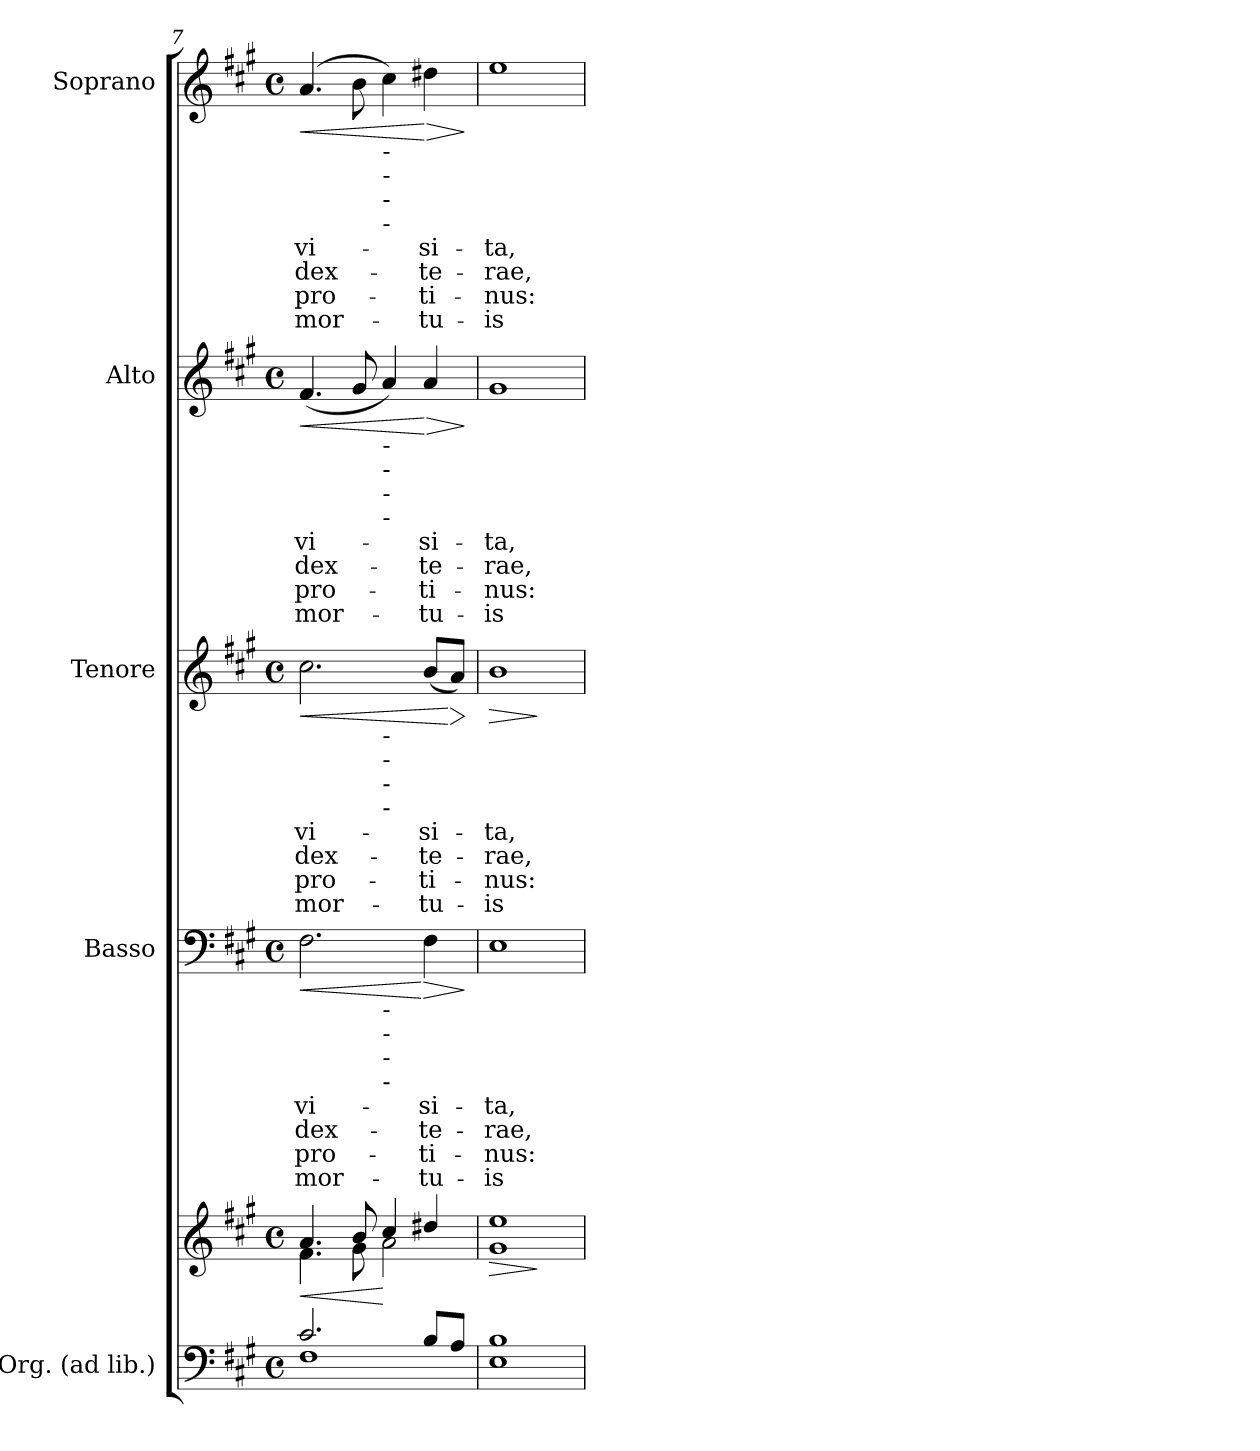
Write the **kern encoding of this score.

**kern	**kern	**dynam	**kern	**text	**text	**text	**text	**dynam	**kern	**text	**text	**text	**text	**dynam	**kern	**text	**text	**text	**text	**dynam	**kern	**text	**text	**text	**text	**dynam
*part5	*part5	*part5	*part4	*part4	*part4	*part4	*part4	*part4	*part3	*part3	*part3	*part3	*part3	*part3	*part2	*part2	*part2	*part2	*part2	*part2	*part1	*part1	*part1	*part1	*part1	*part1
*staff6	*staff5	*staff5/6	*staff4	*staff4	*staff4	*staff4	*staff4	*staff4	*staff3	*staff3	*staff3	*staff3	*staff3	*staff3	*staff2	*staff2	*staff2	*staff2	*staff2	*staff2	*staff1	*staff1	*staff1	*staff1	*staff1	*staff1
*I"Org. (ad lib.)	*	*	*I"Basso	*	*	*	*	*	*I"Tenore	*	*	*	*	*	*I"Alto	*	*	*	*	*	*I"Soprano	*	*	*	*	*
*I'Org.	*	*	*I'B.	*	*	*	*	*	*I'T.	*	*	*	*	*	*I'A.	*	*	*	*	*	*I'S.	*	*	*	*	*
*clefF4	*clefG2	*	*clefF4	*	*	*	*	*	*clefG2	*	*	*	*	*	*clefG2	*	*	*	*	*	*clefG2	*	*	*	*	*
*	*	*	*	*	*	*	*	*	*ITrd7c12	*	*	*	*	*	*	*	*	*	*	*	*	*	*	*	*	*
*k[f#c#g#]	*k[f#c#g#]	*	*k[f#c#g#]	*	*	*	*	*	*k[f#c#g#]	*	*	*	*	*	*k[f#c#g#]	*	*	*	*	*	*k[f#c#g#]	*	*	*	*	*
*A:	*A:	*	*A:	*	*	*	*	*	*A:	*	*	*	*	*	*A:	*	*	*	*	*	*A:	*	*	*	*	*
*M4/4	*M4/4	*	*M4/4	*	*	*	*	*	*M4/4	*	*	*	*	*	*M4/4	*	*	*	*	*	*M4/4	*	*	*	*	*
*met(c)	*met(c)	*	*met(c)	*	*	*	*	*	*met(c)	*	*	*	*	*	*met(c)	*	*	*	*	*	*met(c)	*	*	*	*	*
=7	=7	=7	=7	=7	=7	=7	=7	=7	=7	=7	=7	=7	=7	=7	=7	=7	=7	=7	=7	=7	=7	=7	=7	=7	=7	=7
*^	*^	*	*	*	*	*	*	*	*	*	*	*	*	*	*	*	*	*	*	*	*	*	*	*	*	*
!	!	!	!	!LO:HP:b	!	!	!	!	!	!	!	!	!	!	!	!	!	!	!	!	!	!	!	!	!	!	!	!
!	!	!	!	!	!	!LO:LY:b:color=#000000	!LO:LY:b:color=#000000	!LO:LY:b:color=#000000	!LO:LY:b:color=#000000	!LO:HP:b	!	!	!	!	!	!	!	!	!	!	!	!	!	!	!	!	!	!
!	!	!	!	!	!	!	!	!	!	!	!	!LO:LY:b:color=#000000	!LO:LY:b:color=#000000	!LO:LY:b:color=#000000	!LO:LY:b:color=#000000	!LO:HP:b	!	!	!	!	!	!	!	!	!	!	!	!
!	!	!	!	!	!	!	!	!	!	!	!	!	!	!	!	!	!	!LO:LY:b:color=#000000	!LO:LY:b:color=#000000	!LO:LY:b:color=#000000	!LO:LY:b:color=#000000	!LO:HP:b	!	!	!	!	!	!
!	!	!	!	!	!	!	!	!	!	!	!	!	!	!	!	!	!	!	!	!	!	!	!	!LO:LY:b:color=#000000	!LO:LY:b:color=#000000	!LO:LY:b:color=#000000	!LO:LY:b:color=#000000	!LO:HP:b
*	*	*	*	*	*^	*	*	*	*	*	*^	*	*	*	*	*	*	*	*	*	*	*	*	*	*	*	*	*
2.c#i/	1F#i	4.ai/	4.f#i\	<	2.F#i\	2ryy	vi-	dex-	pro-	mor-	<	2.c#i\	2ryy	vi-	dex-	pro-	mor-	<	(4.f#i/	vi-	dex-	pro-	mor-	<	(4.ai/	vi-	dex-	pro-	mor-	<
.	.	8bi/	8g#i\	.	.	.	.	.	.	.	.	.	.	.	.	.	.	.	8g#i/	.	.	.	.	.	8bi\	.	.	.	.	.
!	!	!	!	!	!	!	!	!	!	!	!	!	!	!	!	!	!	!	!	!	!	!	!	!	!LO:TX:b:t=-	!	!	!	!	!
!	!	!	!	!	!	!	!	!	!	!	!	!	!	!	!	!	!	!	!	!	!	!	!	!	!LO:TX:b:t=-	!	!	!	!	!
!	!	!	!	!	!	!	!	!	!	!	!	!	!	!	!	!	!	!	!	!	!	!	!	!	!LO:TX:b:t=-	!	!	!	!	!
!	!	!	!	!	!	!	!	!	!	!	!	!	!	!	!	!	!	!	!	!	!	!	!	!	!LO:TX:b:t=-	!	!	!	!	!
!	!	!	!	!	!	!	!	!	!	!	!	!	!	!	!	!	!	!	!LO:TX:b:t=-	!	!	!	!	!	!	!	!	!	!	!
!	!	!	!	!	!	!	!	!	!	!	!	!	!	!	!	!	!	!	!LO:TX:b:t=-	!	!	!	!	!	!	!	!	!	!	!
!	!	!	!	!	!	!	!	!	!	!	!	!	!	!	!	!	!	!	!LO:TX:b:t=-	!	!	!	!	!	!	!	!	!	!	!
!	!	!	!	!	!	!	!	!	!	!	!	!	!	!	!	!	!	!	!LO:TX:b:t=-	!	!	!	!	!	!	!	!	!	!	!
!	!	!	!	!	!	!	!	!	!	!	!	!	!LO:TX:b:t=-	!	!	!	!	!	!	!	!	!	!	!	!	!	!	!	!	!
!	!	!	!	!	!	!	!	!	!	!	!	!	!LO:TX:b:t=-	!	!	!	!	!	!	!	!	!	!	!	!	!	!	!	!	!
!	!	!	!	!	!	!	!	!	!	!	!	!	!LO:TX:b:t=-	!	!	!	!	!	!	!	!	!	!	!	!	!	!	!	!	!
!	!	!	!	!	!	!	!	!	!	!	!	!	!LO:TX:b:t=-	!	!	!	!	!	!	!	!	!	!	!	!	!	!	!	!	!
!	!	!	!	!	!	!LO:TX:b:t=-	!	!	!	!	!	!	!	!	!	!	!	!	!	!	!	!	!	!	!	!	!	!	!	!
!	!	!	!	!	!	!LO:TX:b:t=-	!	!	!	!	!	!	!	!	!	!	!	!	!	!	!	!	!	!	!	!	!	!	!	!
!	!	!	!	!	!	!LO:TX:b:t=-	!	!	!	!	!	!	!	!	!	!	!	!	!	!	!	!	!	!	!	!	!	!	!	!
!	!	!	!	!	!	!LO:TX:b:t=-	!	!	!	!	!	!	!	!	!	!	!	!	!	!	!	!	!	!	!	!	!	!	!	!
.	.	4cc#i/	2ai\	[	.	2ryy	.	.	.	.	.	.	2ryy	.	.	.	.	.	4ai/)	.	.	.	.	.	4cc#i\)	.	.	.	.	.
!	!	!	!	!	!	!	!LO:LY:b:color=#000000	!LO:LY:b:color=#000000	!LO:LY:b:color=#000000	!LO:LY:b:color=#000000	!LO:HP:n=1:b	!	!	!	!	!	!	!	!	!	!	!	!	!	!	!	!	!	!	!
!	!	!	!	!	!	!	!	!	!	!	!	!	!	!LO:LY:b:color=#000000	!LO:LY:b:color=#000000	!LO:LY:b:color=#000000	!LO:LY:b:color=#000000	!	!	!	!	!	!	!	!	!	!	!	!	!
!	!	!	!	!	!	!	!	!	!	!	!	!	!	!	!	!	!	!	!	!LO:LY:b:color=#000000	!LO:LY:b:color=#000000	!LO:LY:b:color=#000000	!LO:LY:b:color=#000000	!LO:HP:n=1:b	!	!	!	!	!	!
!	!	!	!	!	!	!	!	!	!	!	!	!	!	!	!	!	!	!	!	!	!	!	!	!	!	!LO:LY:b:color=#000000	!LO:LY:b:color=#000000	!LO:LY:b:color=#000000	!LO:LY:b:color=#000000	!LO:HP:n=1:b
8Bi/L	.	4dd#Xi/	.	.	4F#i\	.	-si-	-te-	-ti-	-tu-	[ >	(8Bi/L	.	-si-	-te-	-ti-	-tu-	.	4ai/	-si-	-te-	-ti-	-tu-	[ >	4dd#Xi\	-si-	-te-	-ti-	-tu-	[ >
!	!	!	!	!	!	!	!	!	!	!	!	!	!	!	!	!	!	!LO:HP:n=1:b	!	!	!	!	!	!	!	!	!	!	!	!
8Ai/J	.	.	.	.	.	.	.	.	.	.	.	8Ai/J)	.	.	.	.	.	[ >	.	.	.	.	.	.	.	.	.	.	.	.
*v	*v	*	*	*	*	*	*	*	*	*	*	*	*	*	*	*	*	*	*	*	*	*	*	*	*	*	*	*	*	*
*	*v	*v	*	*	*	*	*	*	*	*	*	*	*	*	*	*	*	*	*	*	*	*	*	*	*	*	*	*	*
.	.	.	.	.	.	.	.	.	]	.	.	.	.	.	.	]	.	.	.	.	.	]	.	.	.	.	.	]
=8	=8	=8	=8	=8	=8	=8	=8	=8	=8	=8	=8	=8	=8	=8	=8	=8	=8	=8	=8	=8	=8	=8	=8	=8	=8	=8	=8	=8
*^	*	*	*	*	*	*	*	*	*	*	*	*	*	*	*	*	*	*	*	*	*	*	*	*	*	*	*	*
!	!	!	!LO:HP:b	!	!	!	!	!	!	!	!	!	!	!	!	!	!	!	!	!	!	!	!	!	!	!	!	!	!
*	*	*	*	*v	*v	*	*	*	*	*	*	*	*	*	*	*	*	*	*	*	*	*	*	*	*	*	*	*	*
*	*	*	*	*	*	*	*	*	*	*v	*v	*	*	*	*	*	*	*	*	*	*	*	*	*	*	*	*	*
*	*	*	*	*^	*	*	*	*	*	*^	*	*	*	*	*	*	*	*	*	*	*	*	*	*	*	*	*
!	!	!	!	!	!	!LO:LY:b:color=#000000	!LO:LY:b:color=#000000	!LO:LY:b:color=#000000	!LO:LY:b:color=#000000	!	!	!	!	!	!	!	!	!	!	!	!	!	!	!	!	!	!	!	!
*	*	*	*	*v	*v	*	*	*	*	*	*	*	*	*	*	*	*	*	*	*	*	*	*	*	*	*	*	*	*
*	*	*	*	*	*	*	*	*	*	*v	*v	*	*	*	*	*	*	*	*	*	*	*	*	*	*	*	*	*
*	*	*	*	*^	*	*	*	*	*	*^	*	*	*	*	*	*	*	*	*	*	*	*	*	*	*	*	*
!	!	!	!	!	!	!	!	!	!	!	!	!	!LO:LY:b:color=#000000	!LO:LY:b:color=#000000	!LO:LY:b:color=#000000	!LO:LY:b:color=#000000	!LO:HP:b	!	!	!	!	!	!	!	!	!	!	!	!
*	*	*	*	*v	*v	*	*	*	*	*	*	*	*	*	*	*	*	*	*	*	*	*	*	*	*	*	*	*	*
*	*	*	*	*	*	*	*	*	*	*v	*v	*	*	*	*	*	*	*	*	*	*	*	*	*	*	*	*	*
*	*	*	*	*^	*	*	*	*	*	*^	*	*	*	*	*	*	*	*	*	*	*	*	*	*	*	*	*
!	!	!	!	!	!	!	!	!	!	!	!	!	!	!	!	!	!	!	!LO:LY:b:color=#000000	!LO:LY:b:color=#000000	!LO:LY:b:color=#000000	!LO:LY:b:color=#000000	!	!	!	!	!	!	!
*	*	*	*	*v	*v	*	*	*	*	*	*	*	*	*	*	*	*	*	*	*	*	*	*	*	*	*	*	*	*
*	*	*	*	*	*	*	*	*	*	*v	*v	*	*	*	*	*	*	*	*	*	*	*	*	*	*	*	*	*
*	*	*	*	*^	*	*	*	*	*	*^	*	*	*	*	*	*	*	*	*	*	*	*	*	*	*	*	*
!	!	!	!	!	!	!	!	!	!	!	!	!	!	!	!	!	!	!	!	!	!	!	!	!	!LO:LY:b:color=#000000	!LO:LY:b:color=#000000	!LO:LY:b:color=#000000	!LO:LY:b:color=#000000	!
*	*	*	*	*v	*v	*	*	*	*	*	*	*	*	*	*	*	*	*	*	*	*	*	*	*	*	*	*	*	*
*	*	*	*	*	*	*	*	*	*	*v	*v	*	*	*	*	*	*	*	*	*	*	*	*	*	*	*	*	*
1Bi	1Ei	1g#i 1eei	>	1Ei	-ta,	-rae,	-nus:	-is	.	1Bi	-ta,	-rae,	-nus:	-is	>	1g#i	-ta,	-rae,	-nus:	-is	.	1eei	-ta,	-rae,	-nus:	-is	.
*v	*v	*	*	*	*	*	*	*	*	*	*	*	*	*	*	*	*	*	*	*	*	*	*	*	*	*	*
.	.	]	.	.	.	.	.	.	.	.	.	.	.	]	.	.	.	.	.	.	.	.	.	.	.	.
=	=	=	=	=	=	=	=	=	=	=	=	=	=	=	=	=	=	=	=	=	=	=	=	=	=	=
*-	*-	*-	*-	*-	*-	*-	*-	*-	*-	*-	*-	*-	*-	*-	*-	*-	*-	*-	*-	*-	*-	*-	*-	*-	*-	*-
